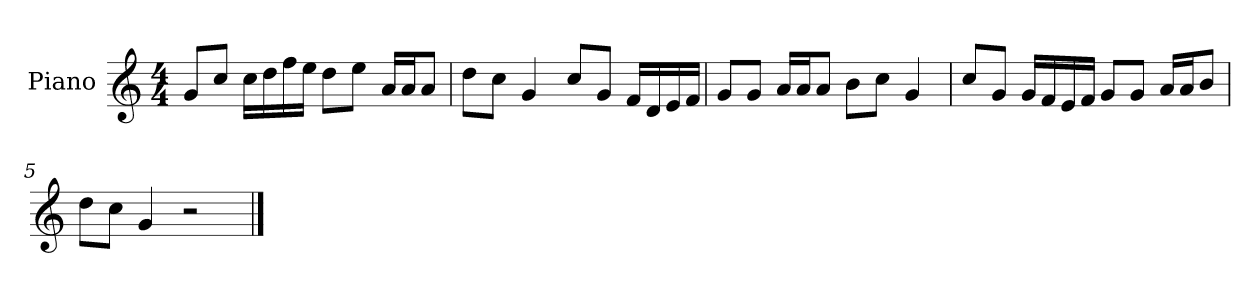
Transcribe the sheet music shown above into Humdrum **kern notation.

**kern
*part1
*staff1
*I"Piano
*I'P-no
*clefG2
*k[]
*M4/4
*MM90
=1
8g/L
8cc/J
16cc\LL
16dd\
16ff\
16ee\JJ
8dd\L
8ee\J
16a/LL
16a/J
8a/J
=2
8dd\L
8cc\J
4g/
8cc/L
8g/J
16f/LL
16d/
16e/
16f/JJ
=3
8g/L
8g/J
16a/LL
16a/J
8a/J
8b\L
8cc\J
4g/
=4
8cc/L
8g/J
16g/LL
16f/
16e/
16f/JJ
8g/L
8g/J
16a/LL
16a/J
8b/J
!!LO:LB:g=z
=5
8dd\L
8cc\J
4g/
2r
==
*-
